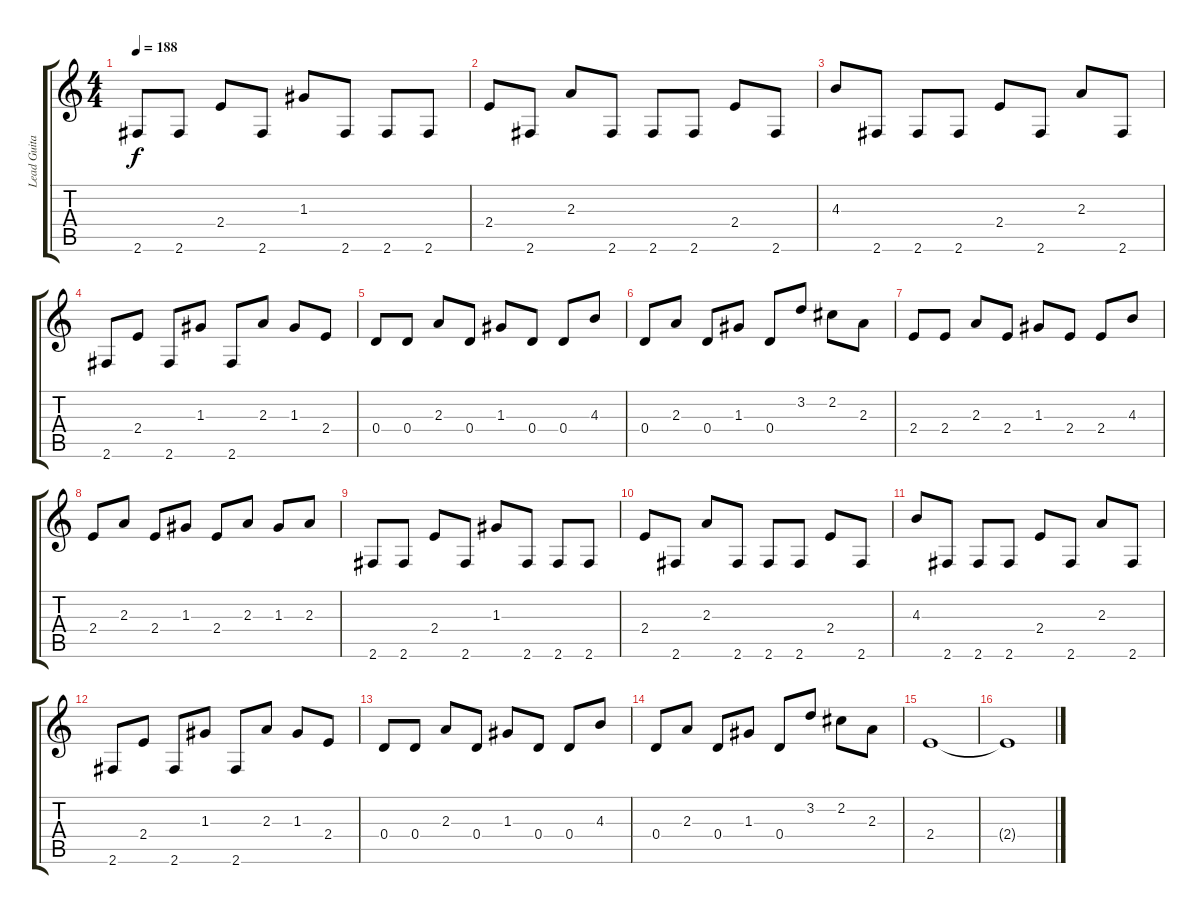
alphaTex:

\track ("Lead Guitar" "Lead Guita") {instrument distortionguitar}
\staff {score tabs}
\tuning (E4 B3 G3 D3 A2 E2) {hide}
\ts (4 4)
\tempo 188
\clef g2
\ks c
2.6.8{dy f} 2.6.8 2.4.8 2.6.8 1.3.8 2.6.8 2.6.8 2.6.8 |
2.4.8 2.6.8 2.3.8 2.6.8 2.6.8 2.6.8 2.4.8 2.6.8 |
4.3.8 2.6.8 2.6.8 2.6.8 2.4.8 2.6.8 2.3.8 2.6.8 |
2.6.8 2.4.8 2.6.8 1.3.8 2.6.8 2.3.8 1.3.8 2.4.8 |
0.4.8 0.4.8 2.3.8 0.4.8 1.3.8 0.4.8 0.4.8 4.3.8 |
0.4.8 2.3.8 0.4.8 1.3.8 0.4.8 3.2.8 2.2.8 2.3.8 |
2.4.8 2.4.8 2.3.8 2.4.8 1.3.8 2.4.8 2.4.8 4.3.8 |
2.4.8 2.3.8 2.4.8 1.3.8 2.4.8 2.3.8 1.3.8 2.3.8 |
2.6.8 2.6.8 2.4.8 2.6.8 1.3.8 2.6.8 2.6.8 2.6.8 |
2.4.8 2.6.8 2.3.8 2.6.8 2.6.8 2.6.8 2.4.8 2.6.8 |
4.3.8 2.6.8 2.6.8 2.6.8 2.4.8 2.6.8 2.3.8 2.6.8 |
2.6.8 2.4.8 2.6.8 1.3.8 2.6.8 2.3.8 1.3.8 2.4.8 |
0.4.8 0.4.8 2.3.8 0.4.8 1.3.8 0.4.8 0.4.8 4.3.8 |
0.4.8 2.3.8 0.4.8 1.3.8 0.4.8 3.2.8 2.2.8 2.3.8 |
2.4.1 |
2.4{t}.1
